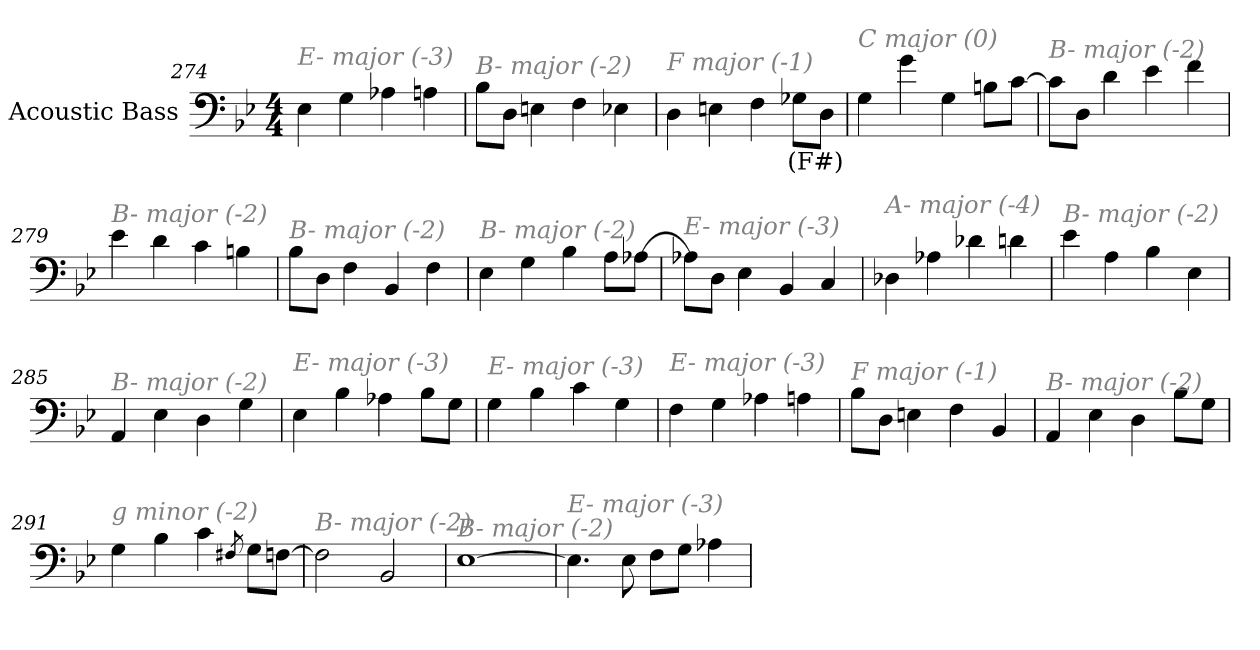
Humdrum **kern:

**kern	**text
*part1	*part1
*staff1	*staff1
*I"Acoustic Bass	*
*clefF4	*
*ITrd7c12	*
*k[b-e-]	*
*B-:	*
*M4/4	*
=274	=274
!LO:TX:i:color=#808080:t=E- major (-3)	!
4EE-	.
4GG	.
4AA-X	.
4AAn	.
=275	=275
!LO:TX:i:color=#808080:t=B- major (-2)	!
8BB-L	.
8DDJ	.
4EEn	.
4FF	.
4EE-X	.
=276	=276
!LO:TX:i:color=#808080:t=F major (-1)	!
4DD	.
4EEn	.
4FF	.
8GG-XiL	(F#)
8DDJ	.
=277	=277
!LO:TX:i:color=#808080:t=C major (0)	!
4GG	.
4G	.
4GG	.
8BBnL	.
[8CJ	.
=278	=278
!LO:TX:i:color=#808080:t=B- major (-2)	!
8CL]	.
8DDJ	.
4D	.
4E-	.
4F	.
=279	=279
!LO:TX:i:color=#808080:t=B- major (-2)	!
4E-	.
4D	.
4C	.
4BBn	.
=280	=280
!LO:TX:i:color=#808080:t=B- major (-2)	!
8BB-L	.
8DDJ	.
4FF	.
4BBB-	.
4FF	.
=281	=281
!LO:TX:i:color=#808080:t=B- major (-2)	!
4EE-	.
4GG	.
4BB-	.
8AAL	.
[8AA-XJ	.
=282	=282
!LO:TX:i:color=#808080:t=E- major (-3)	!
8AA-XL]	.
8DDJ	.
4EE-	.
4BBB-	.
4CC	.
=283	=283
!LO:TX:i:color=#808080:t=A- major (-4)	!
4DD-X	.
4AA-X	.
4D-X	.
4Dn	.
=284	=284
!LO:TX:i:color=#808080:t=B- major (-2)	!
4E-	.
4AA	.
4BB-	.
4EE-	.
=285	=285
!LO:TX:i:color=#808080:t=B- major (-2)	!
4AAA	.
4EE-	.
4DD	.
4GG	.
=286	=286
!LO:TX:i:color=#808080:t=E- major (-3)	!
4EE-	.
4BB-	.
4AA-X	.
8BB-L	.
8GGJ	.
=287	=287
!LO:TX:i:color=#808080:t=E- major (-3)	!
4GG	.
4BB-	.
4C	.
4GG	.
=288	=288
!LO:TX:i:color=#808080:t=E- major (-3)	!
4FF	.
4GG	.
4AA-X	.
4AAn	.
=289	=289
!LO:TX:i:color=#808080:t=F major (-1)	!
8BB-L	.
8DDJ	.
4EEn	.
4FF	.
4BBB-	.
=290	=290
!LO:TX:i:color=#808080:t=B- major (-2)	!
4AAA	.
4EE-	.
4DD	.
8BB-L	.
8GGJ	.
=291	=291
!LO:TX:i:color=#808080:t=g minor (-2)	!
4GG	.
4BB-	.
4C	.
8qFF#X	.
8GGL	.
[8FFnJ	.
=292	=292
!LO:TX:i:color=#808080:t=B- major (-2)	!
2FF]	.
2BBB-	.
=293	=293
!LO:TX:i:color=#808080:t=B- major (-2)	!
[1EE-	.
=294	=294
!LO:TX:i:color=#808080:t=E- major (-3)	!
4.EE-]	.
8EE-	.
8FFL	.
8GGJ	.
4AA-X	.
=	=
*-	*-
